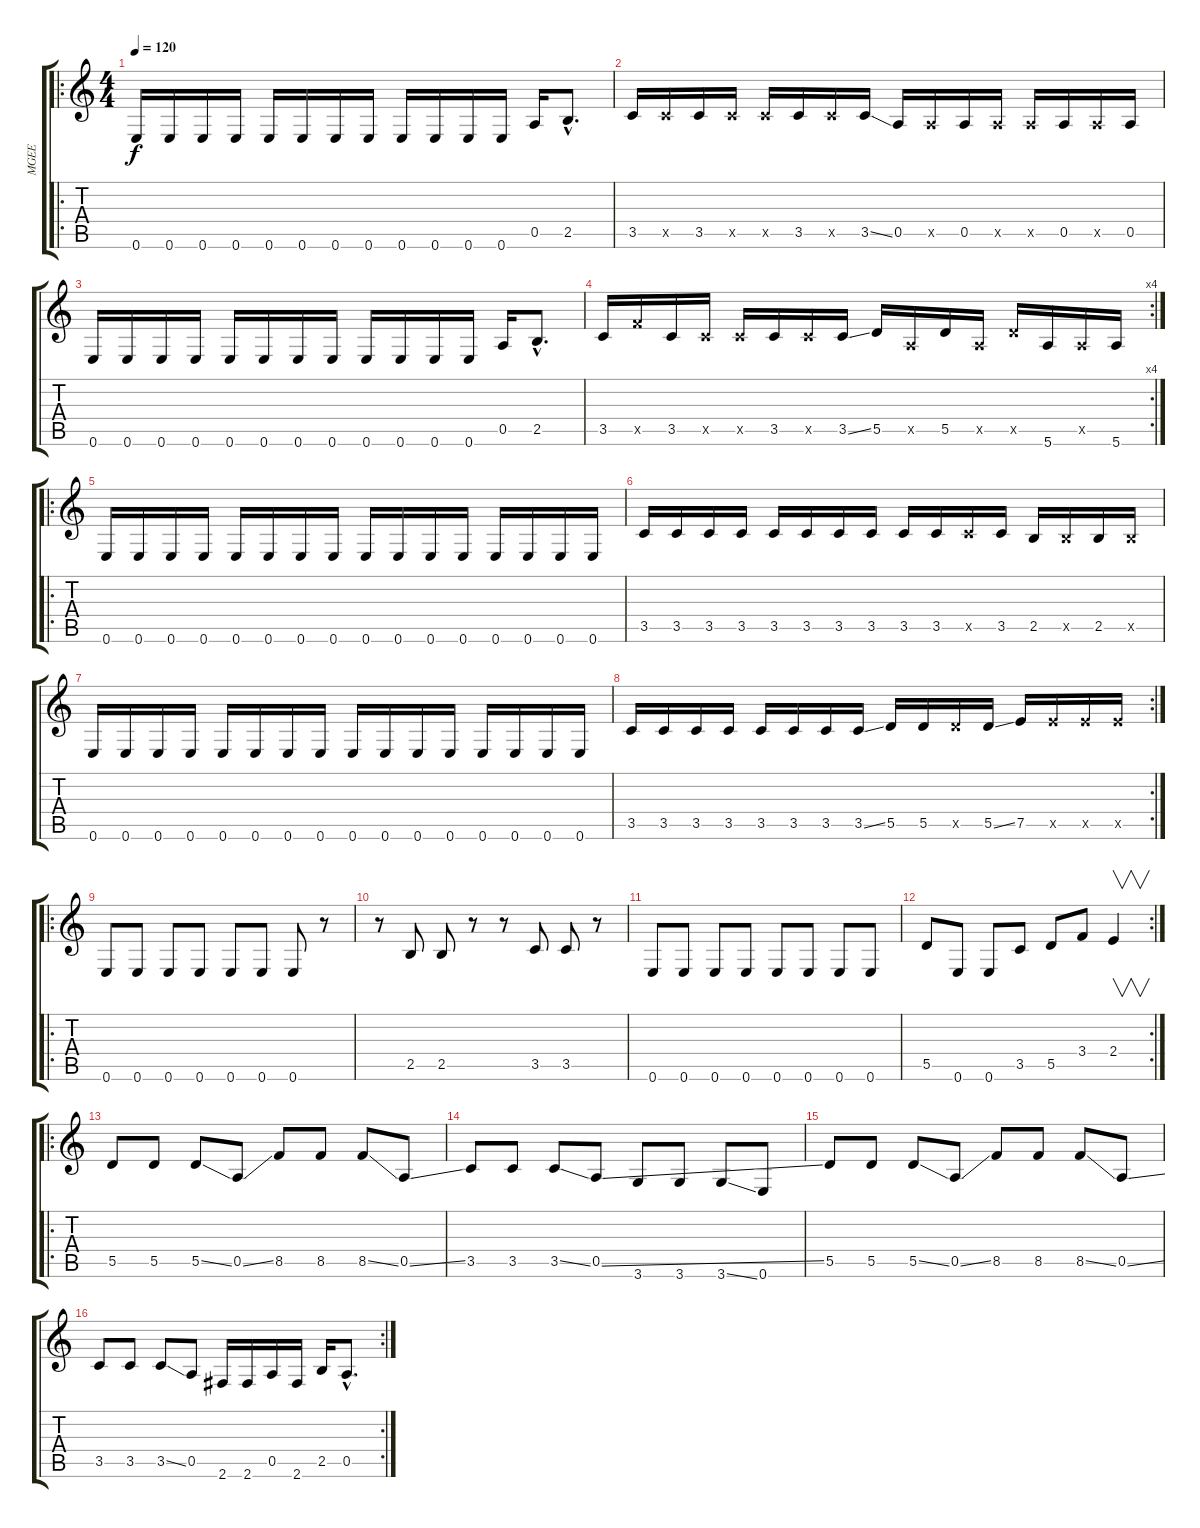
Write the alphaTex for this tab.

\track ("MGEE" "MGEE") {instrument distortionguitar}
\staff {score tabs}
\tuning (E4 B3 G3 D3 A2 E2) {hide}
\ro
\ts (4 4)
\tempo 120
\clef g2
\ks c
0.6.16{dy f} 0.6.16 0.6.16 0.6.16 0.6.16 0.6.16 0.6.16 0.6.16 0.6.16 0.6.16 0.6.16 0.6.16 0.5.16 2.5{hac}.8{d} |
3.5.16 3.5{x}.16 3.5.16 3.5{x}.16 3.5{x}.16 3.5.16 3.5{x}.16 3.5{ss}.16 0.5.16 0.5{x}.16 0.5.16 0.5{x}.16 0.5{x}.16 0.5.16 0.5{x}.16 0.5.16 |
0.6.16 0.6.16 0.6.16 0.6.16 0.6.16 0.6.16 0.6.16 0.6.16 0.6.16 0.6.16 0.6.16 0.6.16 0.5.16 2.5{hac}.8{d} |
\rc 4
3.5.16 8.5{x}.16 3.5.16 3.5{x}.16 3.5{x}.16 3.5.16 3.5{x}.16 3.5{ss}.16 5.5.16 0.5{x}.16 5.5.16 0.5{x}.16 5.5{x}.16 5.6.16 0.5{x}.16 5.6.16 |
\ro
0.6.16 0.6.16 0.6.16 0.6.16 0.6.16 0.6.16 0.6.16 0.6.16 0.6.16 0.6.16 0.6.16 0.6.16 0.6.16 0.6.16 0.6.16 0.6.16 |
3.5.16 3.5.16 3.5.16 3.5.16 3.5.16 3.5.16 3.5.16 3.5.16 3.5.16 3.5.16 3.5{x}.16 3.5.16 2.5.16 2.5{x}.16 2.5.16 2.5{x}.16 |
0.6.16 0.6.16 0.6.16 0.6.16 0.6.16 0.6.16 0.6.16 0.6.16 0.6.16 0.6.16 0.6.16 0.6.16 0.6.16 0.6.16 0.6.16 0.6.16 |
\rc 2
3.5.16 3.5.16 3.5.16 3.5.16 3.5.16 3.5.16 3.5.16 3.5{ss}.16 5.5.16 5.5.16 5.5{x}.16 5.5{ss}.16 7.5.16 7.5{x}.16 7.5{x}.16 7.5{x}.16 |
\ro
0.6.8 0.6.8 0.6.8 0.6.8 0.6.8 0.6.8 0.6.8 r.8 |
r.8 2.5.8 2.5.8 r.8 r.8 3.5.8 3.5.8 r.8 |
0.6.8 0.6.8 0.6.8 0.6.8 0.6.8 0.6.8 0.6.8 0.6.8 |
\rc 2
5.5.8 0.6.8 0.6.8 3.5.8 5.5.8 3.4.8 2.4.4{v} |
\ro
5.5.8 5.5.8 5.5{ss}.8 0.5{ss}.8 8.5.8 8.5.8 8.5{ss}.8 0.5{ss}.8 |
3.5.8 3.5.8 3.5{ss}.8 0.5{ss}.8 3.6.8 3.6.8 3.6{ss}.8 0.6.8 |
5.5.8 5.5.8 5.5{ss}.8 0.5{ss}.8 8.5.8 8.5.8 8.5{ss}.8 0.5{ss}.8 |
\rc 2
3.5.8 3.5.8 3.5{ss}.8 0.5.8 2.6.16 2.6.16 0.5.16 2.6.16 2.5.16 0.5{hac}.8{d}
